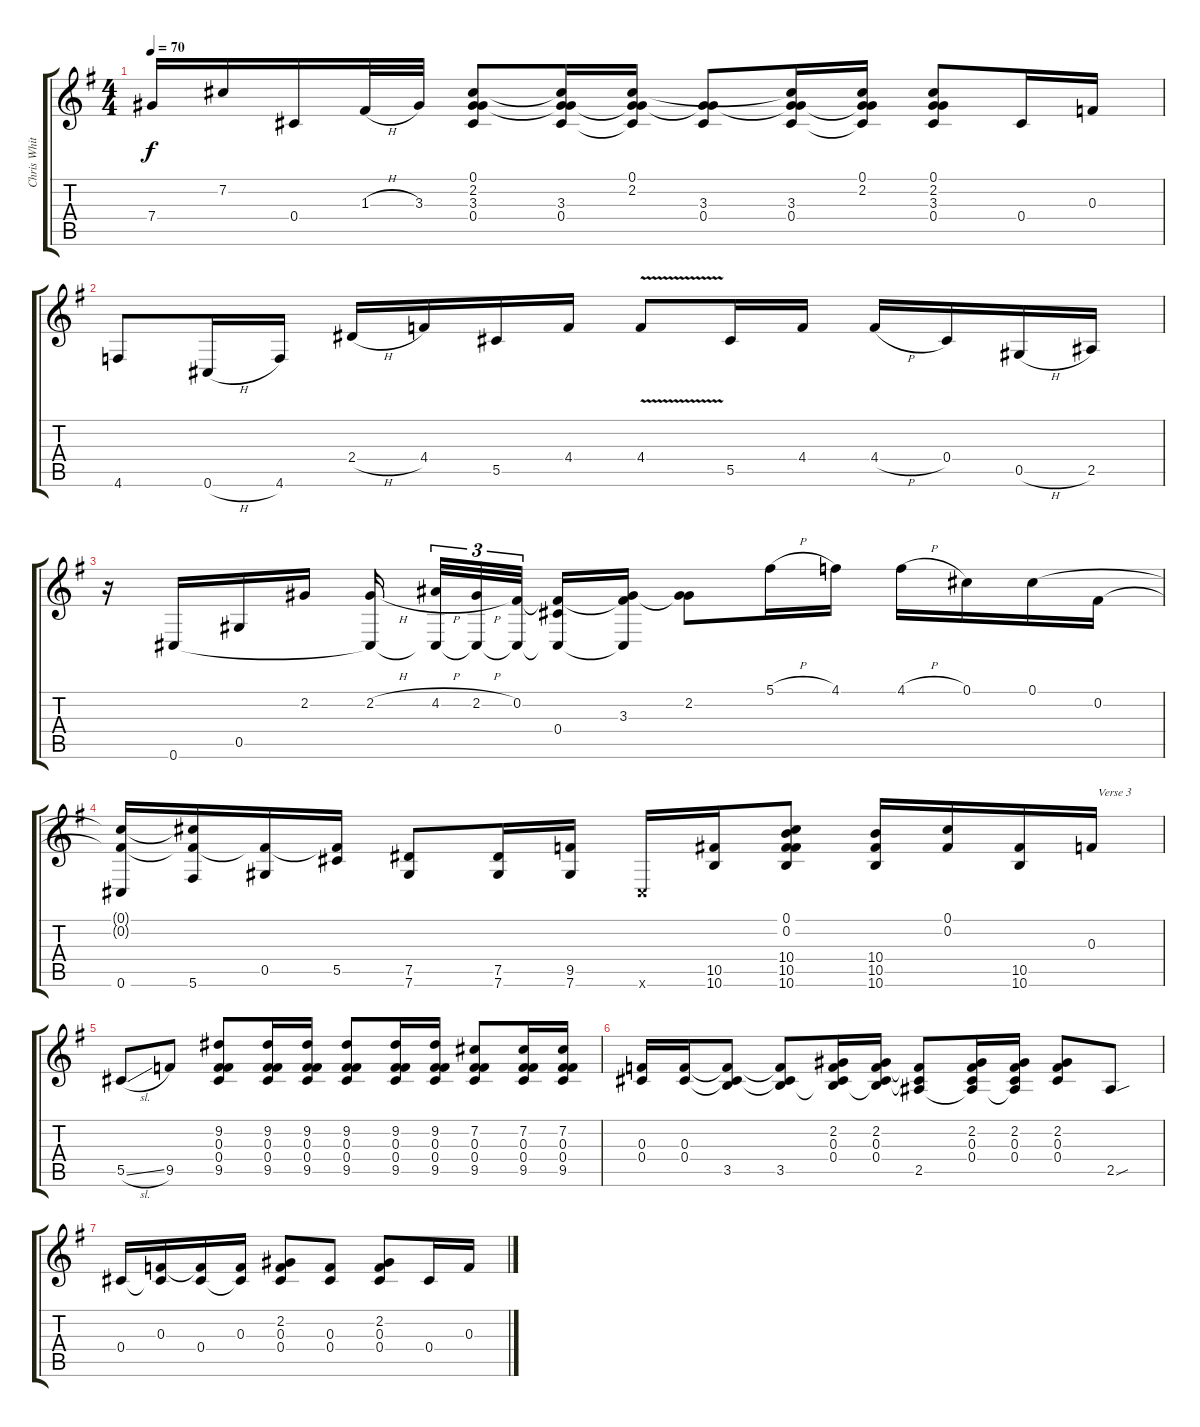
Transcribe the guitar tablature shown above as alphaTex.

\track ("Chris Whitley - C#G#C#FF#C#" "Chris Whit") {instrument acousticguitarsteel}
\staff {score tabs}
\tuning (Db4 Gb3 F3 Db3 Ab2 Db2) {hide}
\ts (4 4)
\tempo 70
\clef g2
\ks eminor
7.4.16{dy f} 7.2.16 0.4.16 1.3{h}.32 3.3.32 (0.1 2.2 3.3 0.4).8 (0.1{t} 2.2{t} 3.3 0.4).16 (0.1 2.2 3.3{t} 0.4{t}).16 (2.2{t} 3.3 0.4).8 (0.1{t} 2.2{t} 3.3 0.4).16 (0.1 2.2 3.3{t} 0.4{t}).16 (0.1 2.2 3.3 0.4).8 0.4.16 0.3.16 |
4.6.8 0.6{h}.16 4.6.16 2.4{h}.16 4.4.16 5.5.16 4.4.16 4.4{v}.8 5.5.16 4.4.16 4.4{h}.16 0.4.16 0.5{h}.16 2.5.16 |
r.16 0.6.16 0.5.16 2.2.16 (2.2{h} 0.6{t}).16{beam splitsecondary} (4.2{h} 0.6{t}).32{tu (3 2)} (2.2{h} 0.6{t}).32{tu (3 2)} (0.2 0.6{t}).32{tu (3 2) beam splitsecondary} (0.2{t} 0.4 0.6{t}).16 (0.2{t} 3.3 0.6{t}).16 (2.2 3.3{t}).8 5.1{h}.16 4.1.16 4.1{h}.16 0.1.16 0.1.16 0.2.16 |
(0.1{t} 0.2{t} 0.6).16 (0.1{t} 0.2{t} 5.6).16 (0.2{t} 0.5).16 (0.2{t} 5.5).16 (7.5 7.6).8 (7.5 7.6).16 (9.5 7.6).16 0.6{x}.16 (10.5 10.6).16 (0.1 0.2 10.4 10.5 10.6).8 (10.4 10.5 10.6).16 (0.1 0.2).16 (10.5 10.6).16 0.3.16{txt "  Verse 3"} |
5.5{sl}.8 9.5.8 (9.2 0.3 0.4 9.5).8 (9.2 0.3 0.4 9.5).16 (9.2 0.3 0.4 9.5).16 (9.2 0.3 0.4 9.5).8 (9.2 0.3 0.4 9.5).16 (9.2 0.3 0.4 9.5).16 (7.2 0.3 0.4 9.5).8 (7.2 0.3 0.4 9.5).16 (7.2 0.3 0.4 9.5).16 |
(0.3 0.4).16 (0.3 0.4).16 (0.3{t} 0.4{t} 3.5).8 (0.3{t} 0.4{t} 3.5).8 (2.2 0.3 0.4 3.5{t}).16 (2.2 0.3 0.4 3.5{t}).16 (0.3{t} 0.4{t} 2.5).8 (2.2 0.3 0.4 2.5{t}).16 (2.2 0.3 0.4 2.5{t}).16 (2.2 0.3 0.4).8 2.5{sou}.8 |
0.4.16 (0.3 0.4{t}).16 (0.3{t} 0.4).16 (0.3 0.4{t}).16 (2.2 0.3 0.4).8 (0.3 0.4).8 (2.2 0.3 0.4).8 0.4.16 0.3.16
